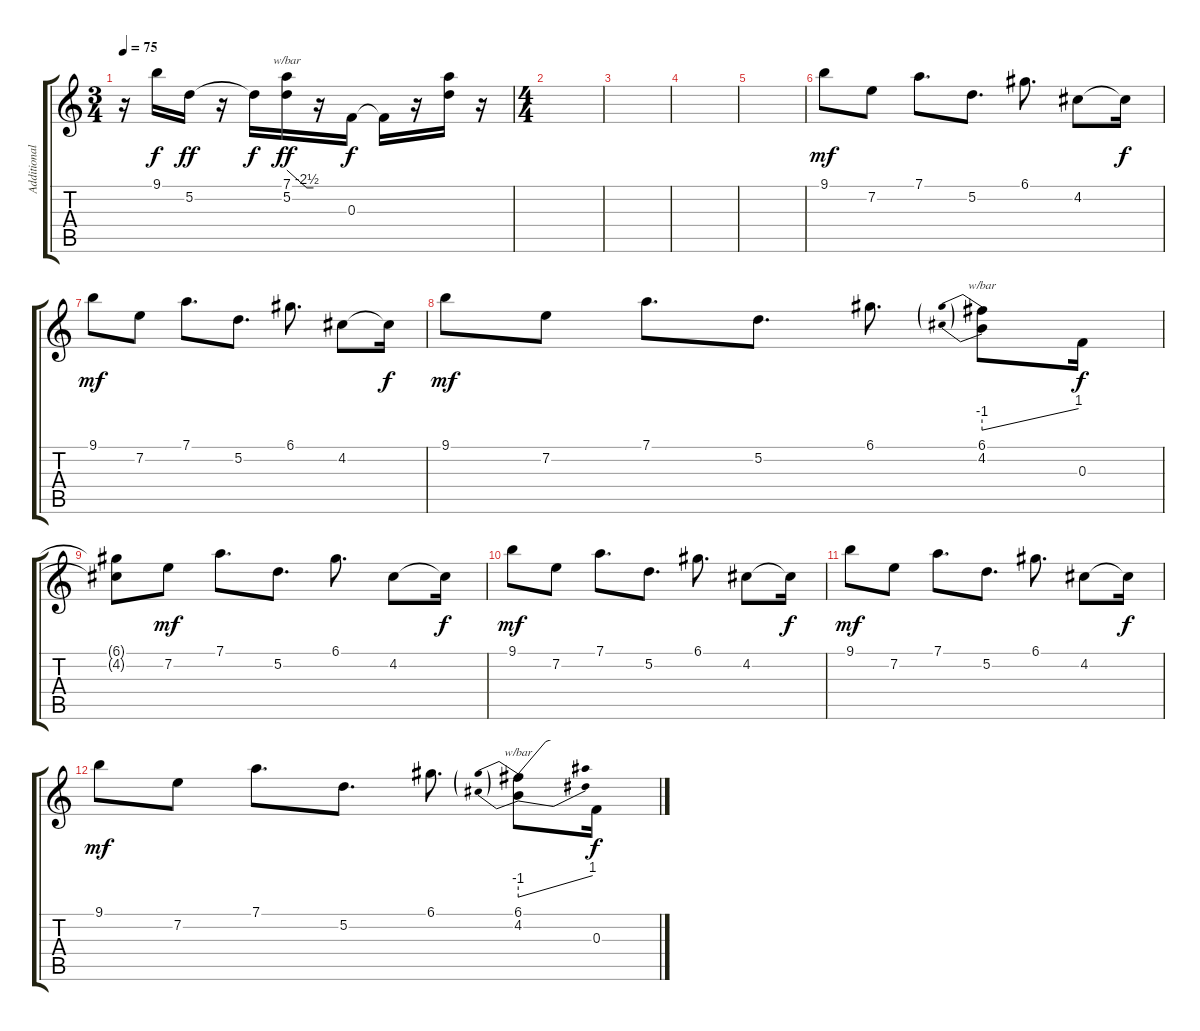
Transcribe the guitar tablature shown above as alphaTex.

\track ("Additional Guitar" "Additional") {instrument distortionguitar}
\staff {score tabs}
\tuning (D4 A3 F3 C3 G2 C2) {hide}
\ts (3 4)
\tempo 75
\clef g2
\ks c
r.16{dy f} 9.1{t}.16 5.2.16{dy ff} r.16 5.2{t}.16{dy f} (7.1 5.2).16{tbe (custom default 0 0 45 -10 60 -10) dy ff} r.16 0.3.16{dy f} 0.3{t}.16 r.16 (7.1{t} 5.2{t}).16 r.16 |
\ts (4 4)
|
|
|
|
9.1.8{dy mf} 7.2.8 7.1.8{d} 5.2.8{d} 6.1.8{d} 4.2.8 4.2{t}.16{dy f} |
9.1.8{dy mf} 7.2.8 7.1.8{d} 5.2.8{d} 6.1.8{d} 4.2.8 4.2{t}.16{dy f} |
9.1.8{dy mf} 7.2.8 7.1.8{d} 5.2.8{d} 6.1.8{d} (6.1 4.2).8{tbe (predivedive default 0 -4 60 4)} 0.3.16{dy f} |
(6.1{t} 4.2{t}).8{volume 13} 7.2.8{dy mf} 7.1.8{d} 5.2.8{d} 6.1.8{d} 4.2.8 4.2{t}.16{dy f} |
9.1.8{dy mf} 7.2.8 7.1.8{d} 5.2.8{d} 6.1.8{d} 4.2.8 4.2{t}.16{dy f} |
9.1.8{dy mf} 7.2.8 7.1.8{d} 5.2.8{d} 6.1.8{d} 4.2.8 4.2{t}.16{dy f} |
9.1.8{dy mf} 7.2.8 7.1.8{d} 5.2.8{d} 6.1.8{d} (6.1 4.2).8{tbe (predivedive default 0 -4 60 4)} 0.3.16{dy f}
